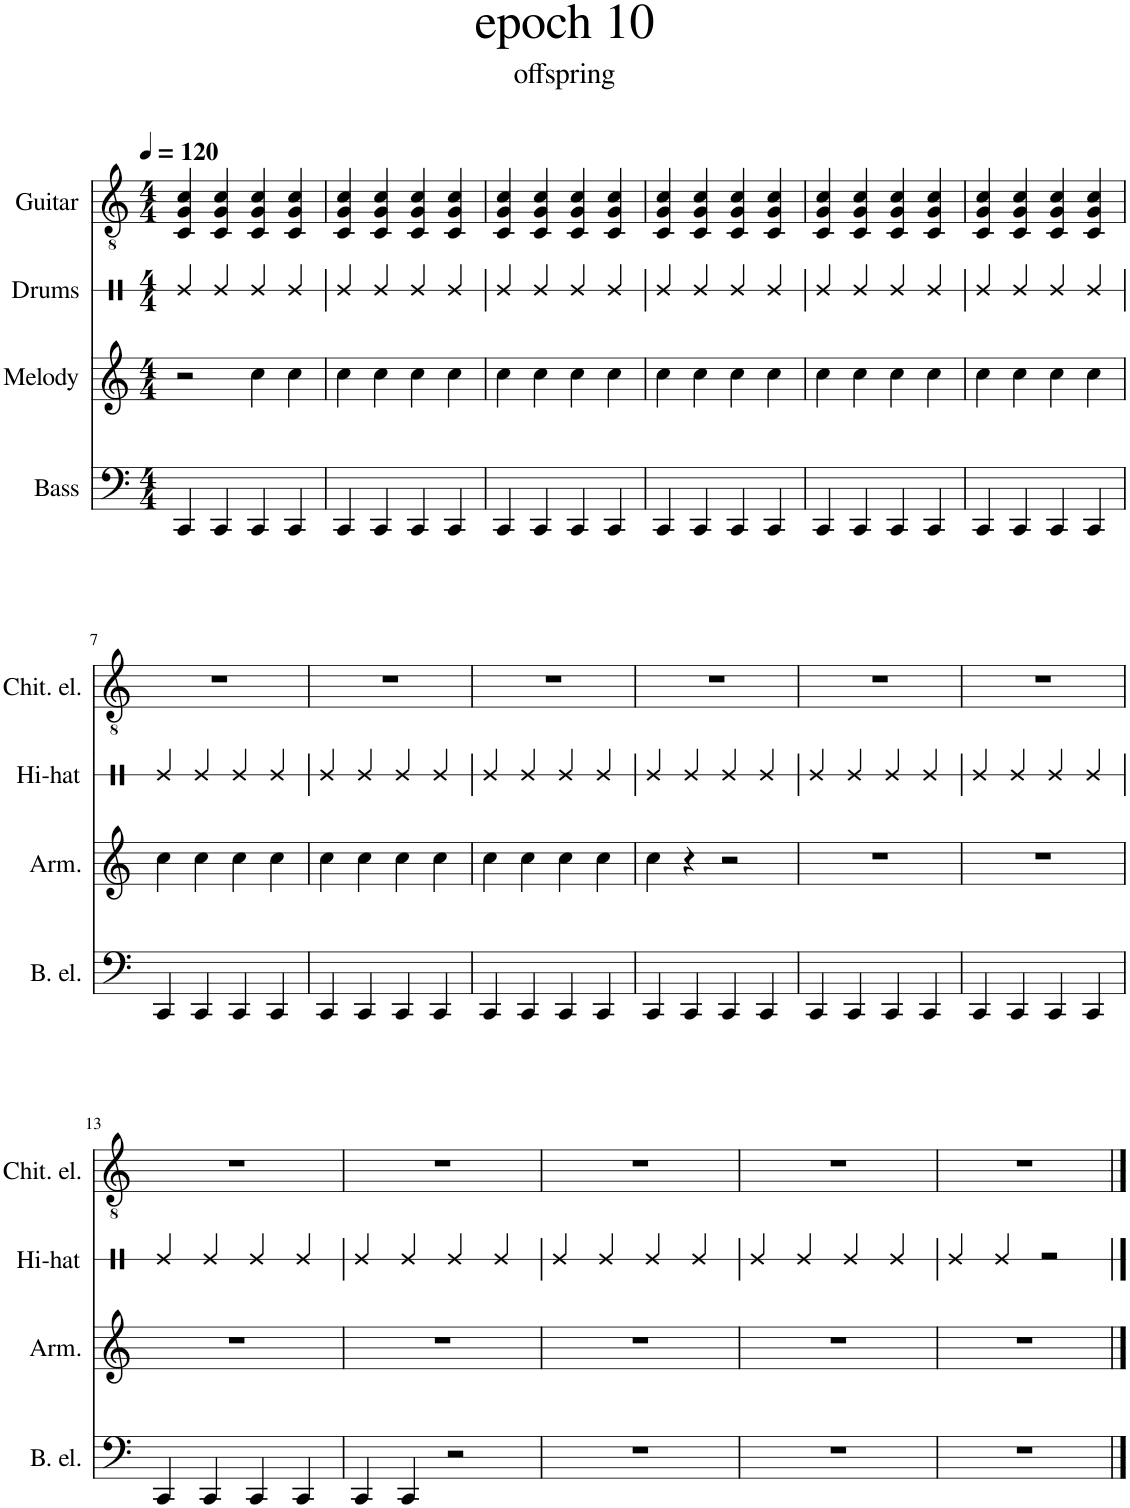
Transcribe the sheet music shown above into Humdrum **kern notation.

**kern	**kern	**kern	**kern
*part4	*part3	*part2	*part1
*staff4	*staff3	*staff2	*staff1
*I"Bass	*I"Melody	*I"Drums	*I"Guitar
*	*	*stria1	*
*clefF4	*clefG2	*clefX	*clefGv2
*Trd7c12	*	*	*
*k[]	*k[]	*k[]	*k[]
*M4/4	*M4/4	*M4/4	*M4/4
*MM120	*MM120	*MM120	*MM120
=1	=1	=1	=1
4CC/	2r	4Re/	4C/ 4G/ 4c/
4CC/	.	4Re/	4C/ 4G/ 4c/
4CC/	4cc\	4Re/	4C/ 4G/ 4c/
4CC/	4cc\	4Re/	4C/ 4G/ 4c/
=2	=2	=2	=2
4CC/	4cc\	4Re/	4C/ 4G/ 4c/
4CC/	4cc\	4Re/	4C/ 4G/ 4c/
4CC/	4cc\	4Re/	4C/ 4G/ 4c/
4CC/	4cc\	4Re/	4C/ 4G/ 4c/
=3	=3	=3	=3
4CC/	4cc\	4Re/	4C/ 4G/ 4c/
4CC/	4cc\	4Re/	4C/ 4G/ 4c/
4CC/	4cc\	4Re/	4C/ 4G/ 4c/
4CC/	4cc\	4Re/	4C/ 4G/ 4c/
=4	=4	=4	=4
4CC/	4cc\	4Re/	4C/ 4G/ 4c/
4CC/	4cc\	4Re/	4C/ 4G/ 4c/
4CC/	4cc\	4Re/	4C/ 4G/ 4c/
4CC/	4cc\	4Re/	4C/ 4G/ 4c/
=5	=5	=5	=5
4CC/	4cc\	4Re/	4C/ 4G/ 4c/
4CC/	4cc\	4Re/	4C/ 4G/ 4c/
4CC/	4cc\	4Re/	4C/ 4G/ 4c/
4CC/	4cc\	4Re/	4C/ 4G/ 4c/
=6	=6	=6	=6
4CC/	4cc\	4Re/	4C/ 4G/ 4c/
4CC/	4cc\	4Re/	4C/ 4G/ 4c/
4CC/	4cc\	4Re/	4C/ 4G/ 4c/
4CC/	4cc\	4Re/	4C/ 4G/ 4c/
!!LO:LB:g=z
=7	=7	=7	=7
4CC/	4cc\	4Re/	1r
4CC/	4cc\	4Re/	.
4CC/	4cc\	4Re/	.
4CC/	4cc\	4Re/	.
=8	=8	=8	=8
4CC/	4cc\	4Re/	1r
4CC/	4cc\	4Re/	.
4CC/	4cc\	4Re/	.
4CC/	4cc\	4Re/	.
=9	=9	=9	=9
4CC/	4cc\	4Re/	1r
4CC/	4cc\	4Re/	.
4CC/	4cc\	4Re/	.
4CC/	4cc\	4Re/	.
=10	=10	=10	=10
4CC/	4cc\	4Re/	1r
4CC/	4r	4Re/	.
4CC/	2r	4Re/	.
4CC/	.	4Re/	.
=11	=11	=11	=11
4CC/	1r	4Re/	1r
4CC/	.	4Re/	.
4CC/	.	4Re/	.
4CC/	.	4Re/	.
=12	=12	=12	=12
4CC/	1r	4Re/	1r
4CC/	.	4Re/	.
4CC/	.	4Re/	.
4CC/	.	4Re/	.
!!LO:LB:g=z
=13	=13	=13	=13
4CC/	1r	4Re/	1r
4CC/	.	4Re/	.
4CC/	.	4Re/	.
4CC/	.	4Re/	.
=14	=14	=14	=14
4CC/	1r	4Re/	1r
4CC/	.	4Re/	.
2r	.	4Re/	.
.	.	4Re/	.
=15	=15	=15	=15
1r	1r	4Re/	1r
.	.	4Re/	.
.	.	4Re/	.
.	.	4Re/	.
=16	=16	=16	=16
1r	1r	4Re/	1r
.	.	4Re/	.
.	.	4Re/	.
.	.	4Re/	.
=17	=17	=17	=17
1r	1r	4Re/	1r
.	.	4Re/	.
.	.	2r	.
==	==	==	==
*-	*-	*-	*-
